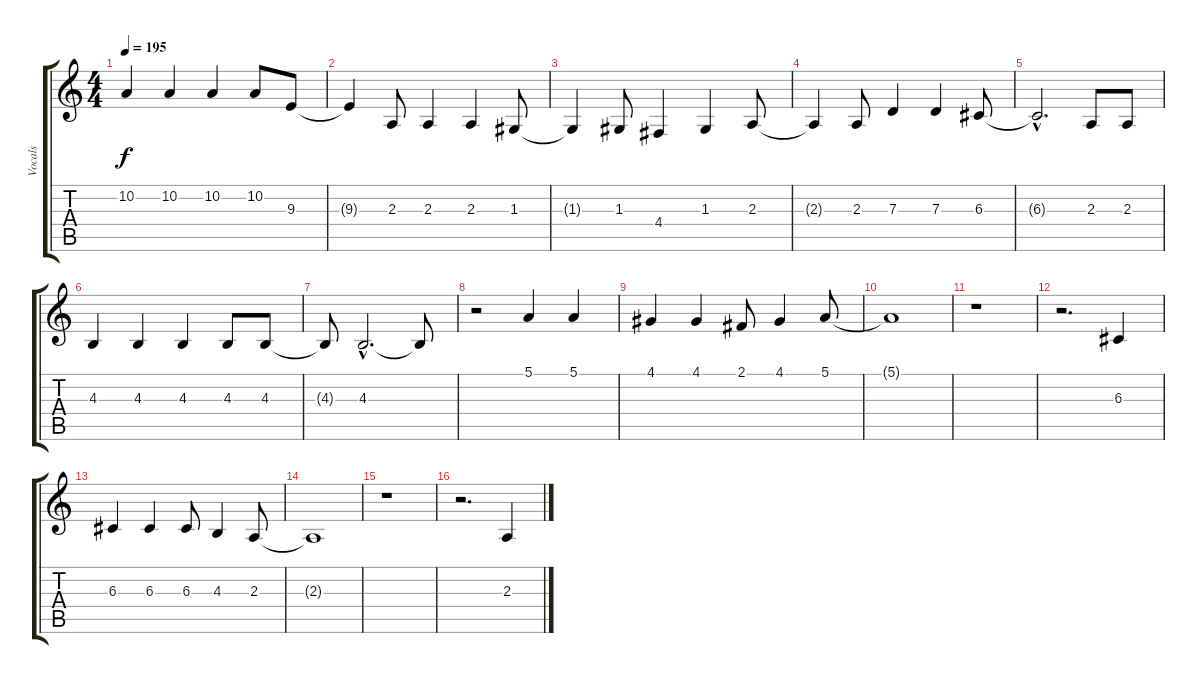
\track ("Vocals" "Vocals") {instrument trombone}
\staff {score tabs}
\tuning (E4 B3 G3 D3 A2 E2) {hide}
\ts (4 4)
\tempo 195
\clef g2
\ks c
10.2.4{dy f} 10.2.4 10.2.4 10.2.8 9.3.8 |
9.3{t}.4 2.3.8 2.3.4 2.3.4 1.3.8 |
1.3{t}.4 1.3.8 4.4.4 1.3.4 2.3.8 |
2.3{t}.4 2.3.8 7.3.4 7.3.4 6.3.8 |
6.3{hac t}.2{d} 2.3.8 2.3.8 |
4.3.4 4.3.4 4.3.4 4.3.8 4.3.8 |
4.3{t}.8 4.3{hac}.2{d} 4.3{t}.8 |
r.2 5.1.4 5.1.4 |
4.1.4 4.1.4 2.1.8 4.1.4 5.1.8 |
5.1{t}.1 |
r.1 |
r.2{d} 6.3.4 |
6.3.4 6.3.4 6.3.8 4.3.4 2.3.8 |
2.3{t}.1 |
r.1 |
r.2{d} 2.3.4
